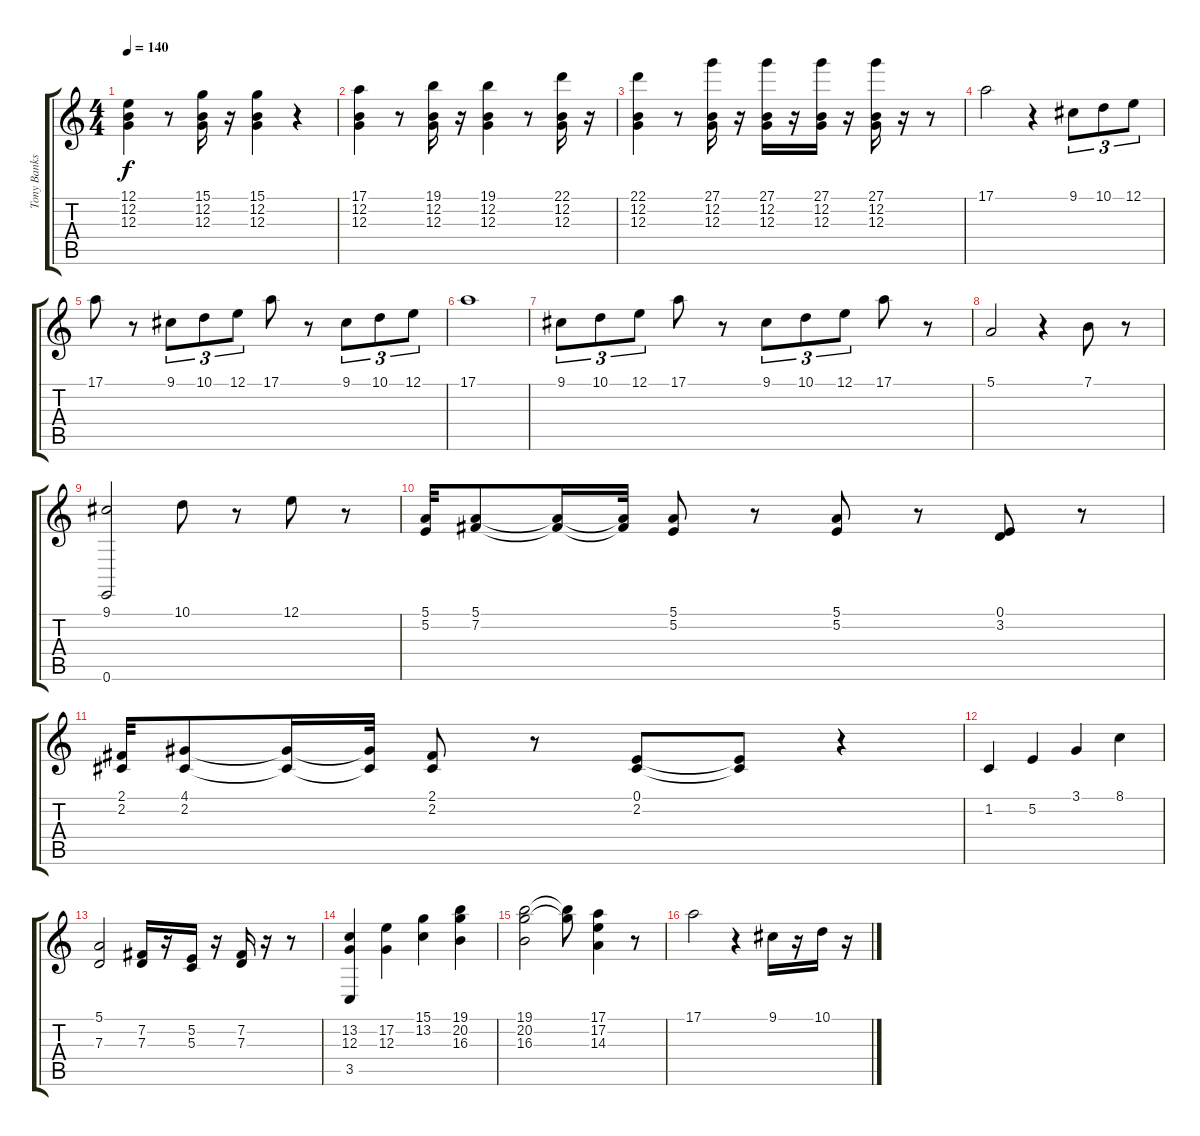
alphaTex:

\track ("Tony Banks (organ)" "Tony Banks") {instrument drawbarorgan}
\staff {score tabs}
\tuning (E4 B3 G3 D3 A2 E2) {hide}
\ts (4 4)
\tempo 140
\clef g2
\ks c
(12.1 12.2 12.3).4{dy f} r.8 (15.1 12.2 12.3).16 r.16 (15.1 12.2 12.3).4 r.4 |
(17.1 12.2 12.3).4 r.8 (19.1 12.2 12.3).16 r.16 (19.1 12.2 12.3).4 r.8 (22.1 12.2 12.3).16 r.16 |
(22.1 12.2 12.3).4 r.8 (27.1 12.2 12.3).16 r.16 (27.1 12.2 12.3).16 r.16 (27.1 12.2 12.3).16 r.16 (27.1 12.2 12.3).16 r.16 r.8 |
17.1.2 r.4 9.1.8{tu (3 2)} 10.1.8{tu (3 2)} 12.1.8{tu (3 2)} |
17.1.8 r.8 9.1.8{tu (3 2)} 10.1.8{tu (3 2)} 12.1.8{tu (3 2)} 17.1.8 r.8 9.1.8{tu (3 2)} 10.1.8{tu (3 2)} 12.1.8{tu (3 2)} |
17.1.1 |
9.1.8{tu (3 2)} 10.1.8{tu (3 2)} 12.1.8{tu (3 2)} 17.1.8 r.8 9.1.8{tu (3 2)} 10.1.8{tu (3 2)} 12.1.8{tu (3 2)} 17.1.8 r.8 |
5.1.2 r.4 7.1.8 r.8 |
(9.1 0.6).2 10.1.8 r.8 12.1.8 r.8 |
(5.1 5.2).32 (5.1 7.2).8 (5.1{t} 7.2{t}).16 (5.1{t} 7.2{t}).32 (5.1 5.2).8 r.8 (5.1 5.2).8 r.8 (0.1 3.2).8 r.8 |
(2.1 2.2).32 (4.1 2.2).8 (4.1{t} 2.2{t}).16 (4.1{t} 2.2{t}).32 (2.1 2.2).8 r.8 (0.1 2.2).8 (0.1{t} 2.2{t}).8 r.4 |
1.2.4 5.2.4 3.1.4 8.1.4 |
(5.1 7.3).2 (7.2 7.3).16 r.16 (5.2 5.3).16 r.16 (7.2 7.3).16 r.16 r.8 |
(13.2 12.3 3.5).4 (17.2 12.3).4 (15.1 13.2).4 (19.1 20.2 16.3).4 |
(19.1 20.2 16.3).2 (19.1{t} 20.2{t}).8 (17.1 17.2 14.3).4 r.8 |
17.1.2 r.4 9.1.16 r.16 10.1.16 r.16
